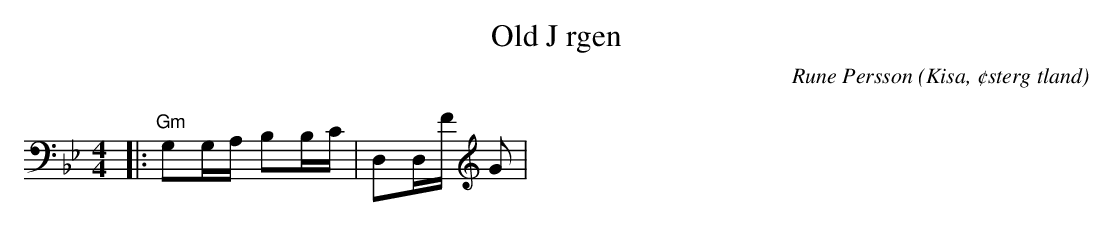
X:1
T:Old J rgen
C:Rune Persson
O:Kisa, ¢sterg tland
Q:70
M:4/4
L:1/8
K:Gm
|:"Gm"G,G,/A,/ B,B,/C/|D,D,/F/ G|
